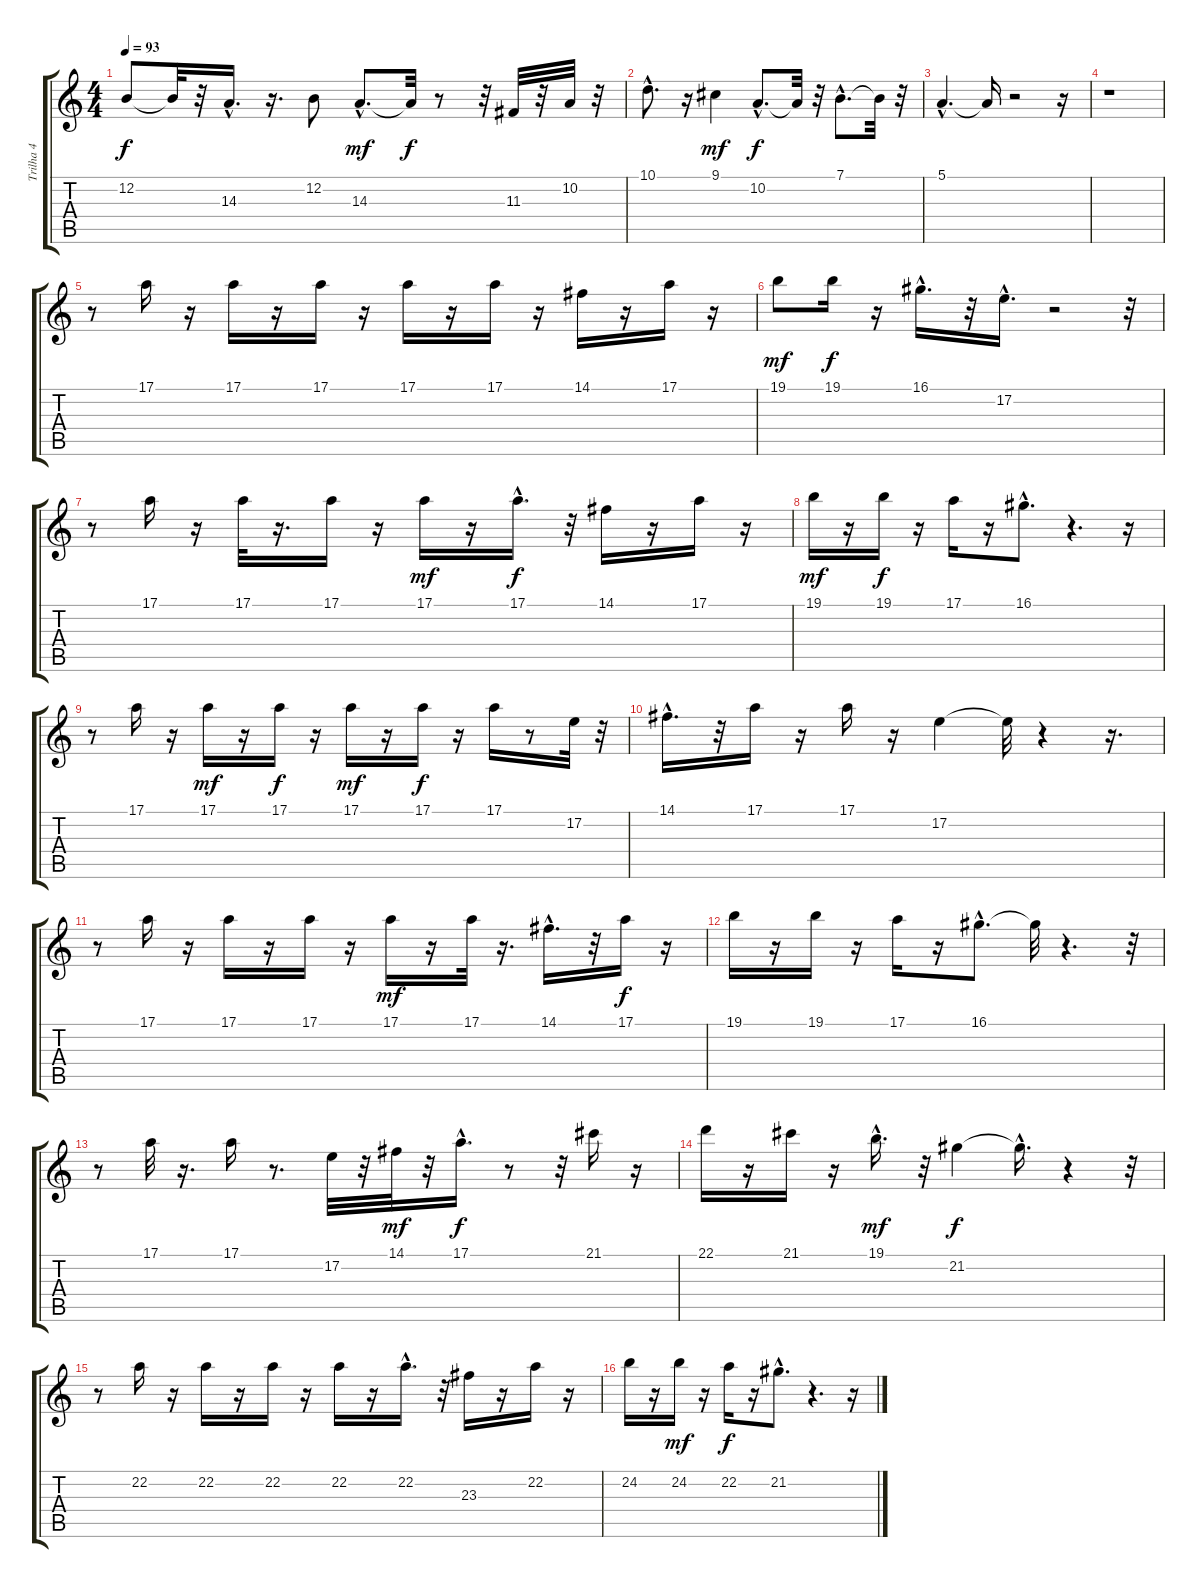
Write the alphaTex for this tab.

\track ("Trilha 4" "Trilha 4") {instrument altosax}
\staff {score tabs}
\tuning (E4 B3 G3 D3 A2 E2) {hide}
\ts (4 4)
\tempo 93
\clef g2
\ks c
12.2.8{dy f} 12.2{t}.32 r.32 14.3{hac}.16{d} r.16{d} 12.2.8 14.3{hac}.8{d dy mf} 14.3{t}.32{dy f} r.8 r.32 11.3.32 r.32 10.2.32 r.32 |
10.1{hac}.8{d} r.16 9.1.4{dy mf} 10.2{hac}.8{d dy f} 10.2{t}.32 r.32 7.1{hac}.8{d} 7.1{t}.32 r.32 |
5.1{hac}.4{d} 5.1{t}.16 r.2 r.16 |
r.1 |
r.8 17.1.16 r.16 17.1.16 r.16 17.1.16 r.16 17.1.16 r.16 17.1.16 r.16 14.1.16 r.16 17.1.16 r.16 |
19.1.8{dy mf} 19.1.16{dy f} r.16 16.1{hac}.16{d} r.32 17.2{hac}.16{d} r.2 r.32 |
r.8 17.1.16 r.16 17.1.32 r.16{d} 17.1.16 r.16 17.1.16{dy mf} r.16 17.1{hac}.16{d dy f} r.32 14.1.16 r.16 17.1.16 r.16 |
19.1.16{dy mf} r.16 19.1.16{dy f} r.16 17.1.16 r.16 16.1{hac}.8{d} r.4{d} r.16 |
r.8 17.1.16 r.16 17.1.16{dy mf} r.16 17.1.16{dy f} r.16 17.1.16{dy mf} r.16 17.1.16{dy f} r.16 17.1.16 r.8 17.2.32 r.32 |
14.1{hac}.16{d} r.32 17.1.16 r.16 17.1.16 r.16 17.2.4 17.2{t}.32 r.4 r.16{d} |
r.8 17.1.16 r.16 17.1.16 r.16 17.1.16 r.16 17.1.16{dy mf} r.16 17.1.32 r.16{d} 14.1{hac}.16{d} r.32 17.1.16{dy f} r.16 |
19.1.16 r.16 19.1.16 r.16 17.1.16 r.16 16.1{hac}.8{d} 16.1{t}.32 r.4{d} r.32 |
r.8 17.1.32 r.16{d} 17.1.16 r.8{d} 17.2.32 r.32 14.1.32{dy mf} r.32 17.1{hac}.16{d dy f} r.8 r.32 21.1.16 r.16 |
22.1.16 r.16 21.1.16 r.16 19.1{hac}.16{d dy mf} r.32 21.2.4{dy f} 21.2{hac t}.16{d} r.4 r.32 |
r.8 22.2.16 r.16 22.2.16 r.16 22.2.16 r.16 22.2.16 r.16 22.2{hac}.16{d} r.32 23.3.16 r.16 22.2.16 r.16 |
24.2.16 r.16 24.2.16{dy mf} r.16 22.2.16{dy f} r.16 21.2{hac}.8{d} r.4{d} r.16
